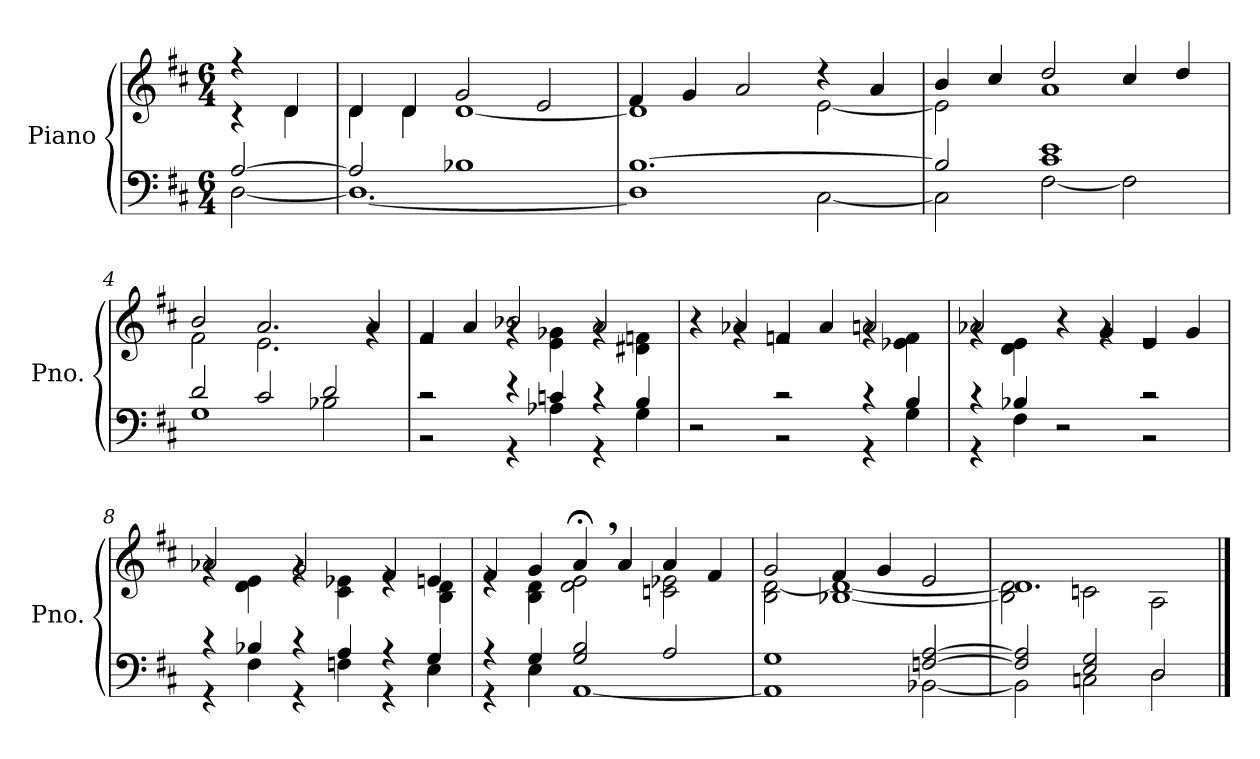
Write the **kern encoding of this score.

**kern	**kern
*part1	*part1
*staff2	*staff1
*I"Piano	*
*I'Pno.	*
*clefF4	*clefG2
*k[f#c#]	*k[f#c#]
*M6/4	*M6/4
=	=
*^	*^
[2A/	[2D\	4r	4r
.	.	4d/	4d\
=1	=1	=1	=1
2A/]	1.D_	4d/	4d\
.	.	4d/	4d\
1B-X	.	2g/	[1d
.	.	2e/	.
=2	=2	=2	=2
[1.B	1D]	4f#/	1d]
.	.	4g/	.
.	.	2a/	.
.	[2C#\	4r	[2e\
.	.	4a/	.
=3	=3	=3	=3
2B/]	2C#\]	4b/	2e\]
.	.	4cc#/	.
1c# 1e	[2F#\	2dd/	1a
.	2F#\]	4cc#/	.
.	.	4dd/	.
=4	=4	=4	=4
2d/	1G	2b/	2f#\
2c#/	.	2.a/	2.e\
2d/	2B-X\	.	.
.	.	4a/	4rg
=5	=5	=5	=5
2r	2r	4f#/	2re
.	.	4a/	.
4r	4r	2b-X/	4rg
4cn/	4A-X\	.	4e\ 4g-X\
4r	4r	2a/	4rg
4B/	4G\	.	4d#X\ 4fn\
!!LO:LB:g=z	!!
=6	=6	=6	=6
2r	2ryy	4r	4ryy
.	.	4a-X/	4rg
2r	2r	4fn/	2re
.	.	4a-/	.
4r	4r	2an/	4rg
4B/	4G\	.	4e-X\ 4f\
=7	=7	=7	=7
4r	4r	2a-X/	4rg
4B-X/	4F#\	.	4d\ 4e\
2r	2ryy	4r	4ryy
.	.	4g/	4rg
2r	2r	4e/	2re
.	.	4g/	.
=8	=8	=8	=8
4r	4r	2a-X/	4rg
4B-X/	4F#\	.	4d\ 4e\
4r	4r	2g/	4rg
4A/	4Fn\	.	4c#\ 4e-X\
4r	4r	4f#/	4re
4G/	4E\	4en/	4B\ 4d\
=9	=9	=9	=9
4r	4r	4f#/	4re
4G/	4E\	4g/	4B\ 4d\
2G/ 2B/	[1AA	4a;<,/	2d\ 2e\
.	.	4a/	.
2A/	.	4a/	2cn\ 2e-X\
.	.	4f#/	.
!!LO:LB:g=z	!!
=10	=10	=10	=10
1G	1AA]	2g/	2B\ [2d\
.	.	4f#/	[1B-X 1d_
.	.	4g/	.
[2Fn/ [2A/	[2BB-X\	2e/	.
=11	=11	=11	=11
2F/] 2A/]	2BB-\]	1.d	2B-\] 2d\]
2E/ 2G/	2Cn\	.	2cn\
2D/	2D\	.	2A\
*v	*v	*	*
*	*v	*v
==	==
*-	*-
